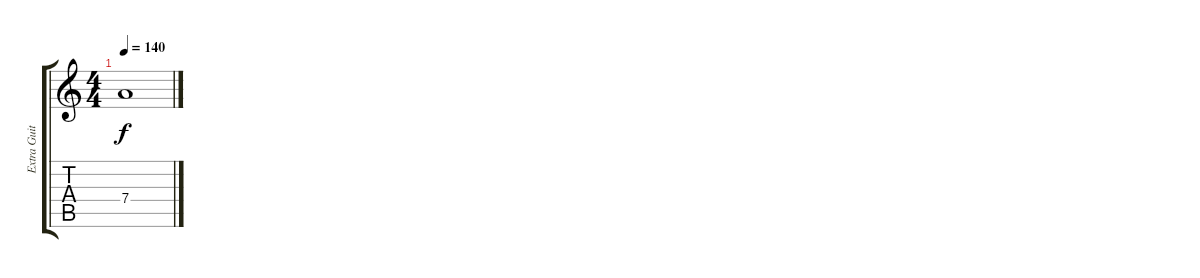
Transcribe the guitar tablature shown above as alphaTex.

\track ("Extra Guitar" "Extra Guit") {instrument acousticguitarnylon}
\staff {score tabs}
\tuning (E4 B3 G3 D3 A2 E2) {hide}
\ts (4 4)
\tempo 140
\clef g2
\ks c
7.4{t}.1{dy f}
